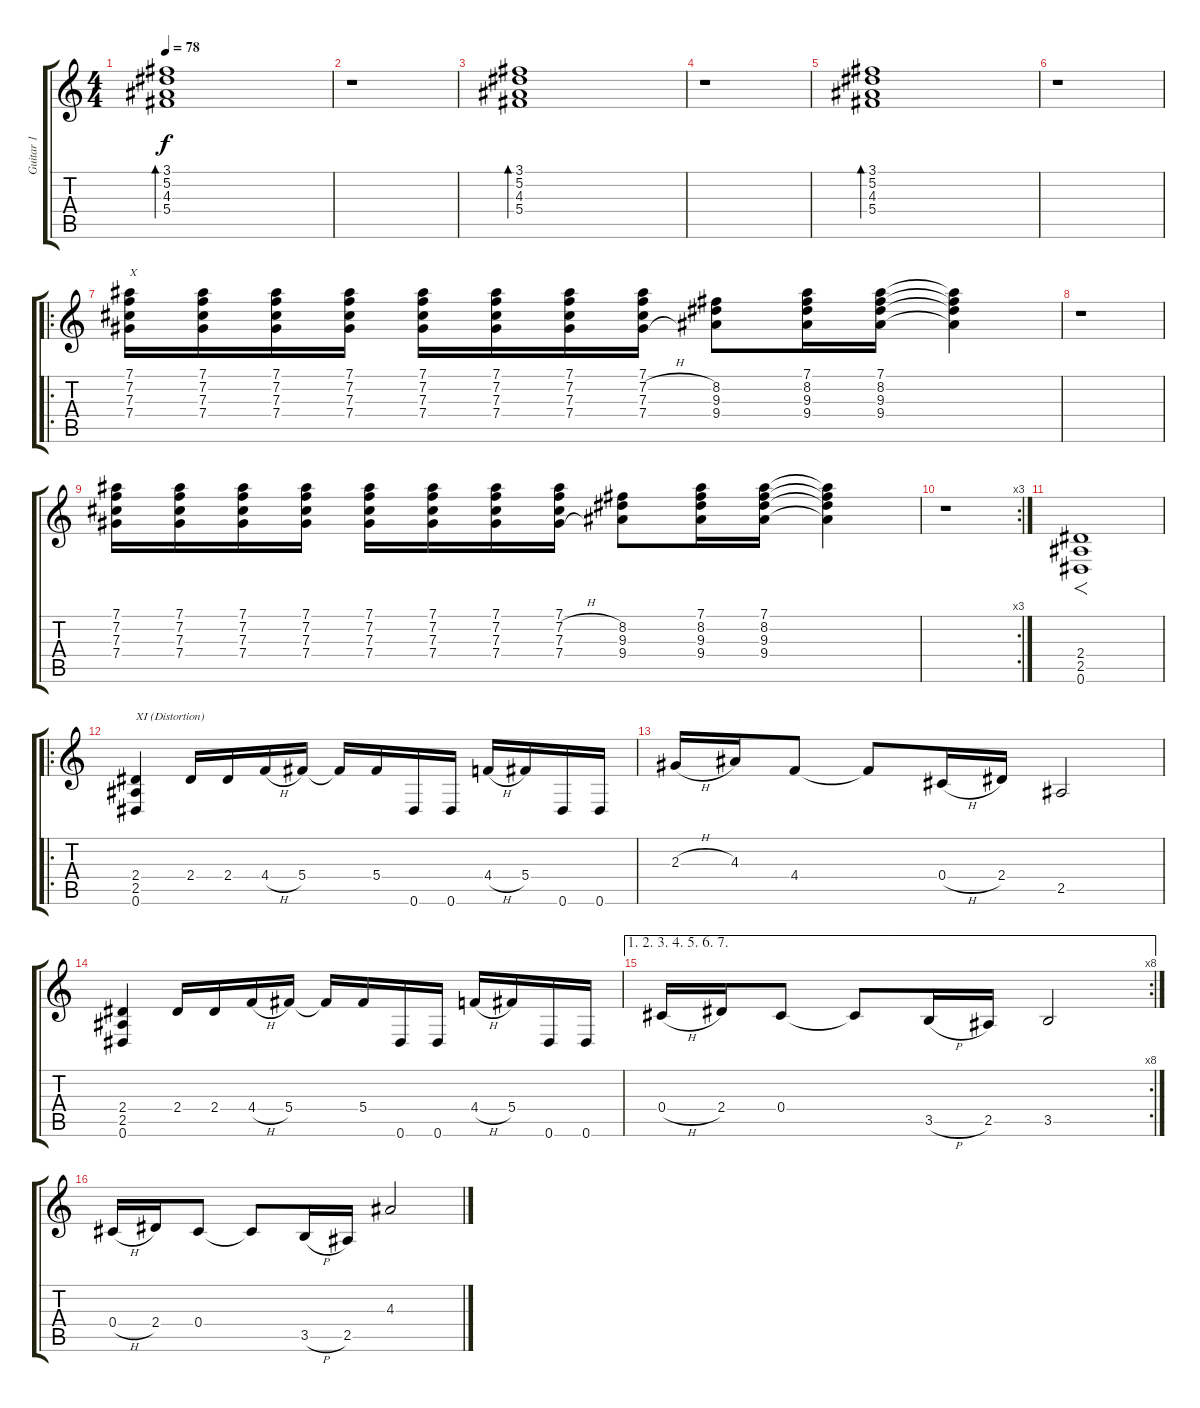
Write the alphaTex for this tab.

\track ("Guitar 1" "Guitar 1") {instrument acousticguitarsteel}
\staff {score tabs}
\tuning (Eb4 Bb3 Gb3 Db3 Ab2 Eb2) {hide}
\ts (4 4)
\tempo 78
\clef g2
\ks c
(3.1 5.2 4.3 5.4).1{bd 240 dy f} |
r.1 |
(3.1 5.2 4.3 5.4).1{bd 240} |
r.1 |
(3.1 5.2 4.3 5.4).1{bd 240} |
r.1 |
\ro
(7.1 7.2 7.3 7.4).16{txt "X"} (7.1 7.2 7.3 7.4).16 (7.1 7.2 7.3 7.4).16 (7.1 7.2 7.3 7.4).16 (7.1 7.2 7.3 7.4).16 (7.1 7.2 7.3 7.4).16 (7.1 7.2 7.3 7.4).16 (7.1 7.2{h} 7.3{h} 7.4{h}).16 (8.2 9.3 9.4).8 (7.1 8.2 9.3 9.4).16 (7.1 8.2 9.3 9.4).16 (7.1{t} 8.2{t} 9.3{t} 9.4{t}).4 |
r.1 |
(7.1 7.2 7.3 7.4).16 (7.1 7.2 7.3 7.4).16 (7.1 7.2 7.3 7.4).16 (7.1 7.2 7.3 7.4).16 (7.1 7.2 7.3 7.4).16 (7.1 7.2 7.3 7.4).16 (7.1 7.2 7.3 7.4).16 (7.1 7.2{h} 7.3{h} 7.4{h}).16 (8.2 9.3 9.4).8 (7.1 8.2 9.3 9.4).16 (7.1 8.2 9.3 9.4).16 (7.1{t} 8.2{t} 9.3{t} 9.4{t}).4 |
\rc 3
r.1 |
(2.4 2.5 0.6).1{f instrument distortionguitar} |
\ro
(2.4 2.5 0.6).4{txt "XI (Distortion)"} 2.4.16 2.4.16 4.4{h}.16 5.4.16 5.4{t}.16 5.4.16 0.6.16 0.6.16 4.4{h}.16 5.4.16 0.6.16 0.6.16 |
2.3{h}.16 4.3.16 4.4.8 4.4{t}.8 0.4{h}.16 2.4.16 2.5.2 |
(2.4 2.5 0.6).4 2.4.16 2.4.16 4.4{h}.16 5.4.16 5.4{t}.16 5.4.16 0.6.16 0.6.16 4.4{h}.16 5.4.16 0.6.16 0.6.16 |
\ae (1 2 3 4 5 6 7)
\rc 8
0.4{h}.16 2.4.16 0.4.8 0.4{t}.8 3.5{h}.16 2.5.16 3.5.2 |
0.4{h}.16 2.4.16 0.4.8 0.4{t}.8 3.5{h}.16 2.5.16 4.3.2
